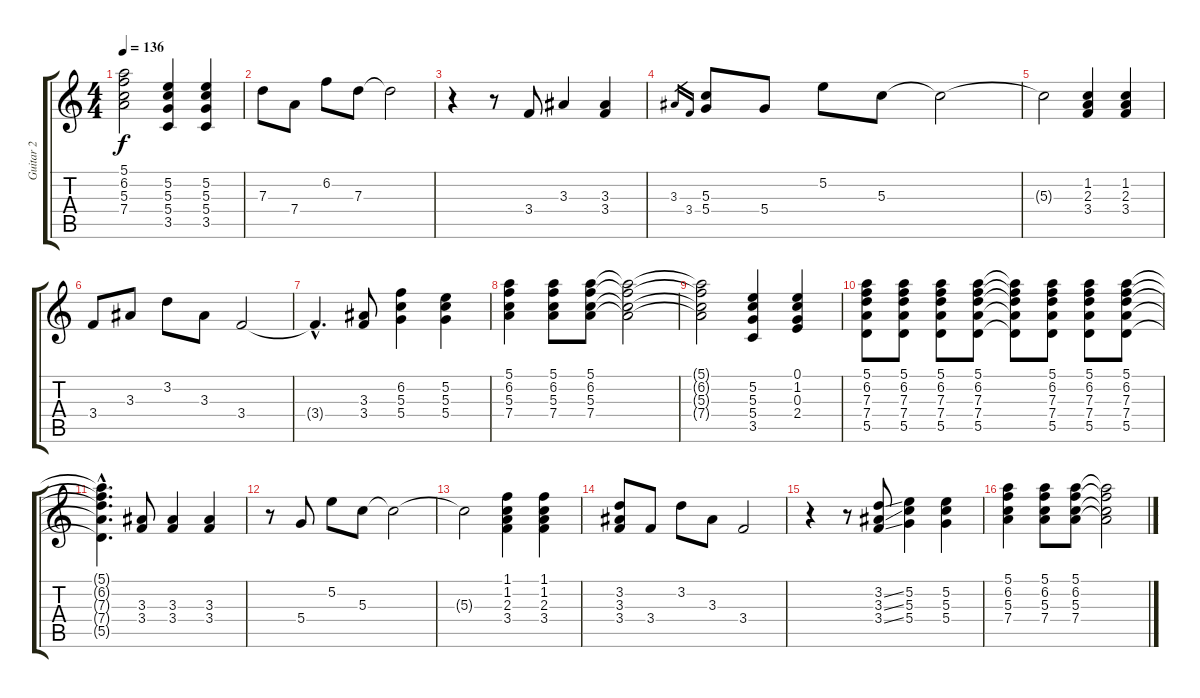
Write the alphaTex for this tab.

\track ("Guitar 2" "Guitar 2") {instrument overdrivenguitar}
\staff {score tabs}
\tuning (E4 B3 G3 D3 A2 E2) {hide}
\ts (4 4)
\tempo 136
\clef g2
\ks c
(5.1 6.2 5.3 7.4).2{dy f} (5.2 5.3 5.4 3.5).4 (5.2 5.3 5.4 3.5).4 |
7.3.8 7.4.8 6.2.8 7.3.8 7.3{t}.2 |
r.4 r.8 3.4.8 3.3.4 (3.3 3.4).4 |
3.3.16{gr} 3.4.16{gr} (5.3 5.4).8 5.4.8 5.2.8 5.3.8 5.3{t}.2 |
5.3{t}.2 (1.2 2.3 3.4).4 (1.2 2.3 3.4).4 |
3.4.8 3.3.8 3.2.8 3.3.8 3.4.2 |
3.4{hac t}.4{d} (3.3 3.4).8 (6.2 5.3 5.4).4 (5.2 5.3 5.4).4 |
(5.1 6.2 5.3 7.4).4 (5.1 6.2 5.3 7.4).8 (5.1 6.2 5.3 7.4).8 (5.1{t} 6.2{t} 5.3{t} 7.4{t}).2 |
(5.1{t} 6.2{t} 5.3{t} 7.4{t}).2 (5.2 5.3 5.4 3.5).4 (0.1 1.2 0.3 2.4).4 |
(5.1 6.2 7.3 7.4 5.5).8 (5.1 6.2 7.3 7.4 5.5).8 (5.1 6.2 7.3 7.4 5.5).8 (5.1 6.2 7.3 7.4 5.5).8 (5.1{t} 6.2{t} 7.3{t} 7.4{t} 5.5{t}).8 (5.1 6.2 7.3 7.4 5.5).8 (5.1 6.2 7.3 7.4 5.5).8 (5.1 6.2 7.3 7.4 5.5).8 |
(5.1{hac t} 6.2{hac t} 7.3{hac t} 7.4{hac t} 5.5{hac t}).4{d} (3.3 3.4).8 (3.3 3.4).4 (3.3 3.4).4 |
r.8 5.4.8 5.2.8 5.3.8 5.3{t}.2 |
5.3{t}.2 (1.1 1.2 2.3 3.4).4 (1.1 1.2 2.3 3.4).4 |
(3.2 3.3 3.4).8 3.4.8 3.2.8 3.3.8 3.4.2 |
r.4 r.8 (3.2{ss} 3.3{ss} 3.4{ss}).8 (5.2 5.3 5.4).4 (5.2 5.3 5.4).4 |
(5.1 6.2 5.3 7.4).4 (5.1 6.2 5.3 7.4).8 (5.1 6.2 5.3 7.4).8 (5.1{t} 6.2{t} 5.3{t} 7.4{t}).2
